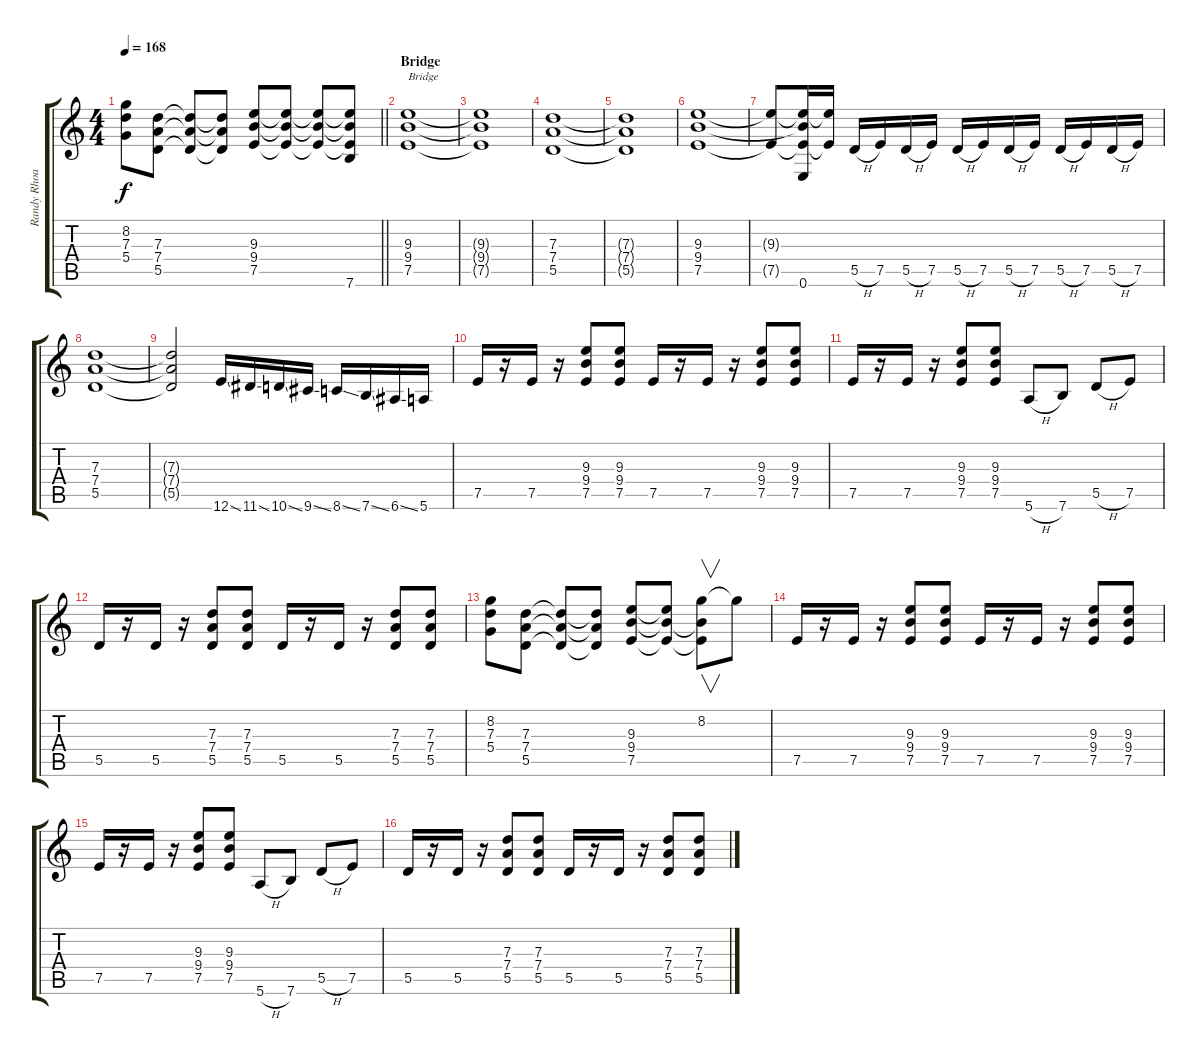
\track ("Randy Rhoads" "Randy Rhoa") {instrument distortionguitar}
\staff {score tabs}
\tuning (E4 B3 G3 D3 A2 E2) {hide}
\ts (4 4)
\tempo 168
\clef g2
\barLineRight lightlight
\ks c
(8.2 7.3 5.4).8{dy f} (7.3 7.4 5.5).8 (7.3{t} 7.4{t} 5.5{t}).8 (7.3{t} 7.4{t} 5.5{t}).8 (9.3 9.4 7.5).8 (9.3{t} 9.4{t} 7.5{t}).8 (9.3{t} 9.4{t} 7.5{t}).8 (9.3{t} 9.4{t} 7.5{t} 7.6{t}).8 |
\section ("" "Bridge")
(9.3 9.4 7.5).1{txt "Bridge"} |
(9.3{t} 9.4{t} 7.5{t}).1 |
(7.3 7.4 5.5).1 |
(7.3{t} 7.4{t} 5.5{t}).1 |
(9.3 9.4 7.5).1 |
(9.3{t} 7.5{t}).8 (9.3{t} 9.4{t} 7.5{t} 0.6).16 (9.3{t} 7.5{t}).16 5.5{h}.16 7.5.16 5.5{h}.16 7.5.16 5.5{h}.16 7.5.16 5.5{h}.16 7.5.16 5.5{h}.16 7.5.16 5.5{h}.16 7.5.16 |
(7.3 7.4 5.5).1 |
(7.3{t} 7.4{t} 5.5{t}).2 12.6{ss}.16 11.6{ss}.16 10.6{ss}.16 9.6{ss}.16 8.6{ss}.16 7.6{ss}.16 6.6{ss}.16 5.6.16 |
7.5.16 r.16 7.5.16 r.16 (9.3 9.4 7.5).8 (9.3 9.4 7.5).8 7.5.16 r.16 7.5.16 r.16 (9.3 9.4 7.5).8 (9.3 9.4 7.5).8 |
7.5.16 r.16 7.5.16 r.16 (9.3 9.4 7.5).8 (9.3 9.4 7.5).8 5.6{h}.8 7.6.8 5.5{h}.8 7.5.8 |
5.5.16 r.16 5.5.16 r.16 (7.3 7.4 5.5).8 (7.3 7.4 5.5).8 5.5.16 r.16 5.5.16 r.16 (7.3 7.4 5.5).8 (7.3 7.4 5.5).8 |
(8.2 7.3 5.4).8 (7.3 7.4 5.5).8 (7.3{t} 7.4{t} 5.5{t}).8 (7.3{t} 7.4{t} 5.5{t}).8 (9.3 9.4 7.5).8 (9.3{t} 9.4{t} 7.5{t}).8 (8.2 9.4{t} 7.5{t}).8{v} 8.2{t}.8 |
7.5.16 r.16 7.5.16 r.16 (9.3 9.4 7.5).8 (9.3 9.4 7.5).8 7.5.16 r.16 7.5.16 r.16 (9.3 9.4 7.5).8 (9.3 9.4 7.5).8 |
7.5.16 r.16 7.5.16 r.16 (9.3 9.4 7.5).8 (9.3 9.4 7.5).8 5.6{h}.8 7.6.8 5.5{h}.8 7.5.8 |
5.5.16 r.16 5.5.16 r.16 (7.3 7.4 5.5).8 (7.3 7.4 5.5).8 5.5.16 r.16 5.5.16 r.16 (7.3 7.4 5.5).8 (7.3 7.4 5.5).8
